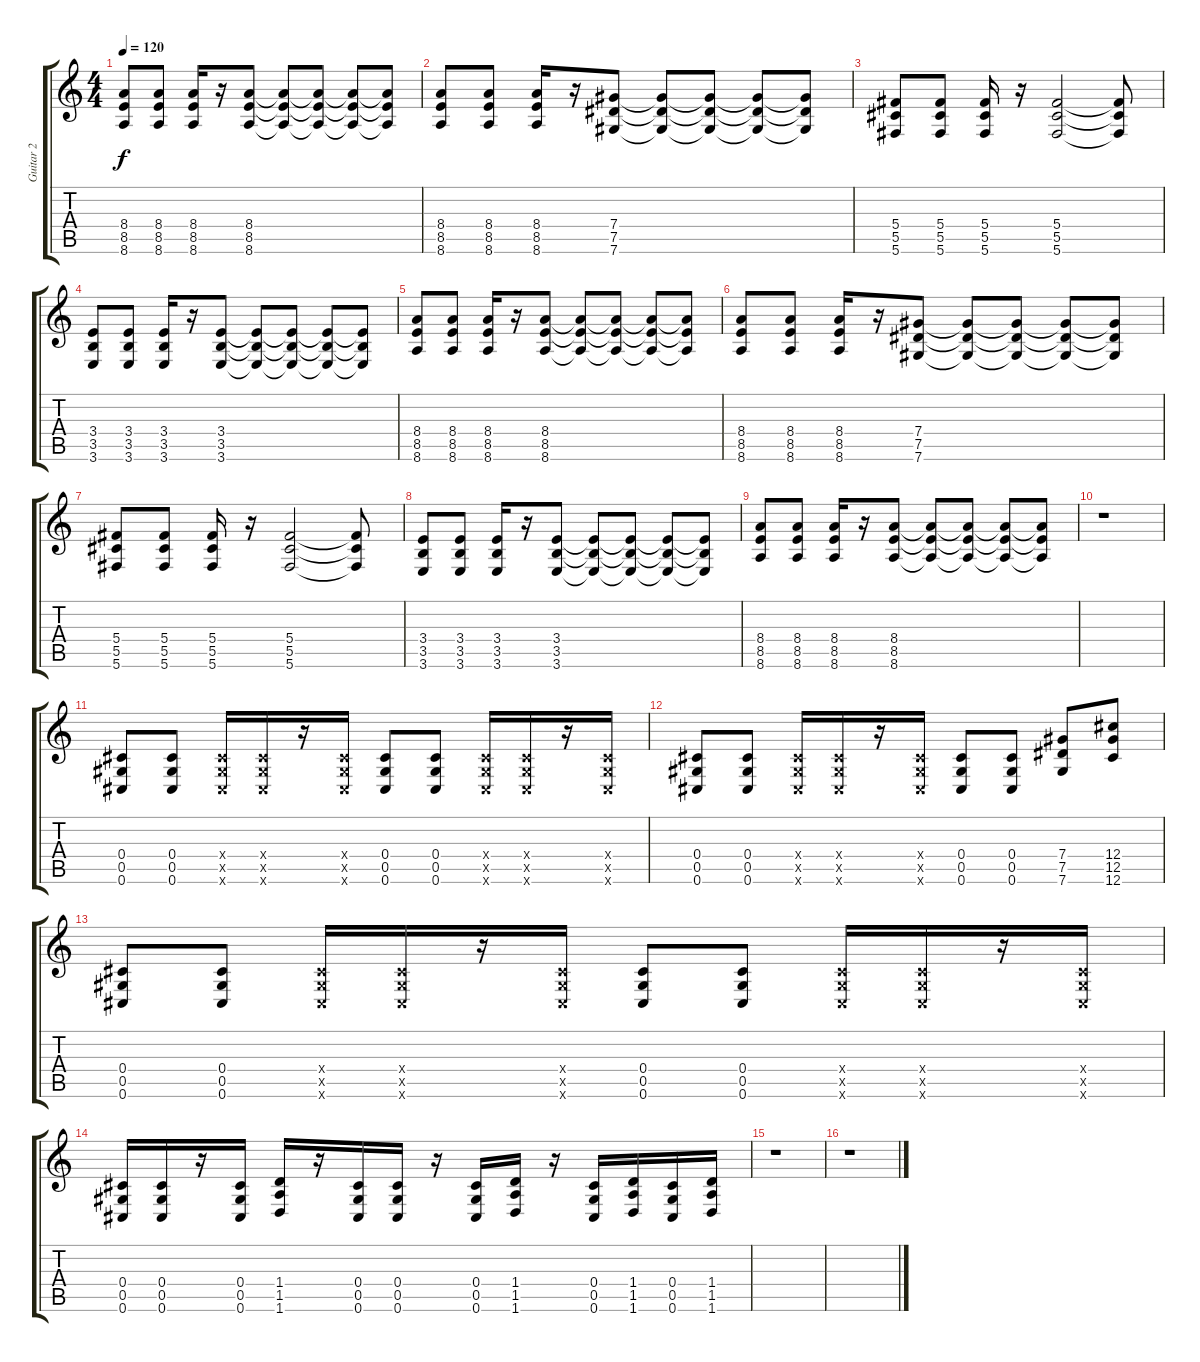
\track ("Guitar 2" "Guitar 2") {instrument overdrivenguitar}
\staff {score tabs}
\tuning (Eb4 Bb3 Gb3 Db3 Ab2 Db2) {hide}
\ts (4 4)
\tempo 120
\clef g2
\ks c
(8.4 8.5 8.6).8{dy f} (8.4 8.5 8.6).8 (8.4 8.5 8.6).16 r.16 (8.4 8.5 8.6).8 (8.4{t} 8.5{t} 8.6{t}).8 (8.4{t} 8.5{t} 8.6{t}).8 (8.4{t} 8.5{t} 8.6{t}).8 (8.4{t} 8.5{t} 8.6{t}).8 |
(8.4 8.5 8.6).8 (8.4 8.5 8.6).8 (8.4 8.5 8.6).16 r.16 (7.4 7.5 7.6).8 (7.4{t} 7.5{t} 7.6{t}).8 (7.4{t} 7.5{t} 7.6{t}).8 (7.4{t} 7.5{t} 7.6{t}).8 (7.4{t} 7.5{t} 7.6{t}).8 |
(5.4 5.5 5.6).8 (5.4 5.5 5.6).8 (5.4 5.5 5.6).16 r.16 (5.4 5.5 5.6).2 (5.4{t} 5.5{t} 5.6{t}).8 |
(3.4 3.5 3.6).8 (3.4 3.5 3.6).8 (3.4 3.5 3.6).16 r.16 (3.4 3.5 3.6).8 (3.4{t} 3.5{t} 3.6{t}).8 (3.4{t} 3.5{t} 3.6{t}).8 (3.4{t} 3.5{t} 3.6{t}).8 (3.4{t} 3.5{t} 3.6{t}).8 |
(8.4 8.5 8.6).8 (8.4 8.5 8.6).8 (8.4 8.5 8.6).16 r.16 (8.4 8.5 8.6).8 (8.4{t} 8.5{t} 8.6{t}).8 (8.4{t} 8.5{t} 8.6{t}).8 (8.4{t} 8.5{t} 8.6{t}).8 (8.4{t} 8.5{t} 8.6{t}).8 |
(8.4 8.5 8.6).8 (8.4 8.5 8.6).8 (8.4 8.5 8.6).16 r.16 (7.4 7.5 7.6).8 (7.4{t} 7.5{t} 7.6{t}).8 (7.4{t} 7.5{t} 7.6{t}).8 (7.4{t} 7.5{t} 7.6{t}).8 (7.4{t} 7.5{t} 7.6{t}).8 |
(5.4 5.5 5.6).8 (5.4 5.5 5.6).8 (5.4 5.5 5.6).16 r.16 (5.4 5.5 5.6).2 (5.4{t} 5.5{t} 5.6{t}).8 |
(3.4 3.5 3.6).8 (3.4 3.5 3.6).8 (3.4 3.5 3.6).16 r.16 (3.4 3.5 3.6).8 (3.4{t} 3.5{t} 3.6{t}).8 (3.4{t} 3.5{t} 3.6{t}).8 (3.4{t} 3.5{t} 3.6{t}).8 (3.4{t} 3.5{t} 3.6{t}).8 |
(8.4 8.5 8.6).8 (8.4 8.5 8.6).8 (8.4 8.5 8.6).16 r.16 (8.4 8.5 8.6).8 (8.4{t} 8.5{t} 8.6{t}).8 (8.4{t} 8.5{t} 8.6{t}).8 (8.4{t} 8.5{t} 8.6{t}).8 (8.4{t} 8.5{t} 8.6{t}).8 |
r.1 |
(0.4 0.5 0.6).8 (0.4 0.5 0.6).8 (0.4{x} 0.5{x} 0.6{x}).16 (0.4{x} 0.5{x} 0.6{x}).16 r.16 (0.4{x} 0.5{x} 0.6{x}).16 (0.4 0.5 0.6).8 (0.4 0.5 0.6).8 (0.4{x} 0.5{x} 0.6{x}).16 (0.4{x} 0.5{x} 0.6{x}).16 r.16 (0.4{x} 0.5{x} 0.6{x}).16 |
(0.4 0.5 0.6).8 (0.4 0.5 0.6).8 (0.4{x} 0.5{x} 0.6{x}).16 (0.4{x} 0.5{x} 0.6{x}).16 r.16 (0.4{x} 0.5{x} 0.6{x}).16 (0.4 0.5 0.6).8 (0.4 0.5 0.6).8 (7.4 7.5 7.6).8 (12.4 12.5 12.6).8 |
(0.4 0.5 0.6).8 (0.4 0.5 0.6).8 (0.4{x} 0.5{x} 0.6{x}).16 (0.4{x} 0.5{x} 0.6{x}).16 r.16 (0.4{x} 0.5{x} 0.6{x}).16 (0.4 0.5 0.6).8 (0.4 0.5 0.6).8 (0.4{x} 0.5{x} 0.6{x}).16 (0.4{x} 0.5{x} 0.6{x}).16 r.16 (0.4{x} 0.5{x} 0.6{x}).16 |
(0.4 0.5 0.6).16 (0.4 0.5 0.6).16 r.16 (0.4 0.5 0.6).16 (1.4 1.5 1.6).16 r.16 (0.4 0.5 0.6).16 (0.4 0.5 0.6).16 r.16 (0.4 0.5 0.6).16 (1.4 1.5 1.6).16 r.16 (0.4 0.5 0.6).16 (1.4 1.5 1.6).16 (0.4 0.5 0.6).16 (1.4 1.5 1.6).16 |
r.1 |
r.1
